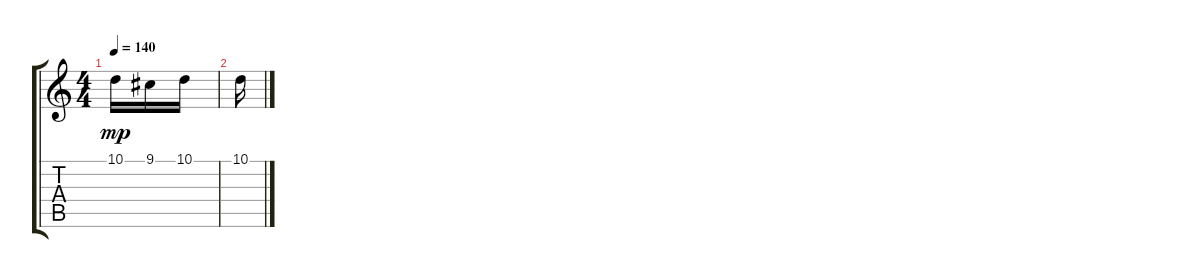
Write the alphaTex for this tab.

\track "" {instrument lead1square}
\staff {score tabs}
\tuning (E4 B3 G3 D3 A2 E2) {hide}
\ts (4 4)
\tempo 140
\clef g2
\ks c
10.1.16{dy mp} 9.1.16 10.1.16 |
10.1.16
